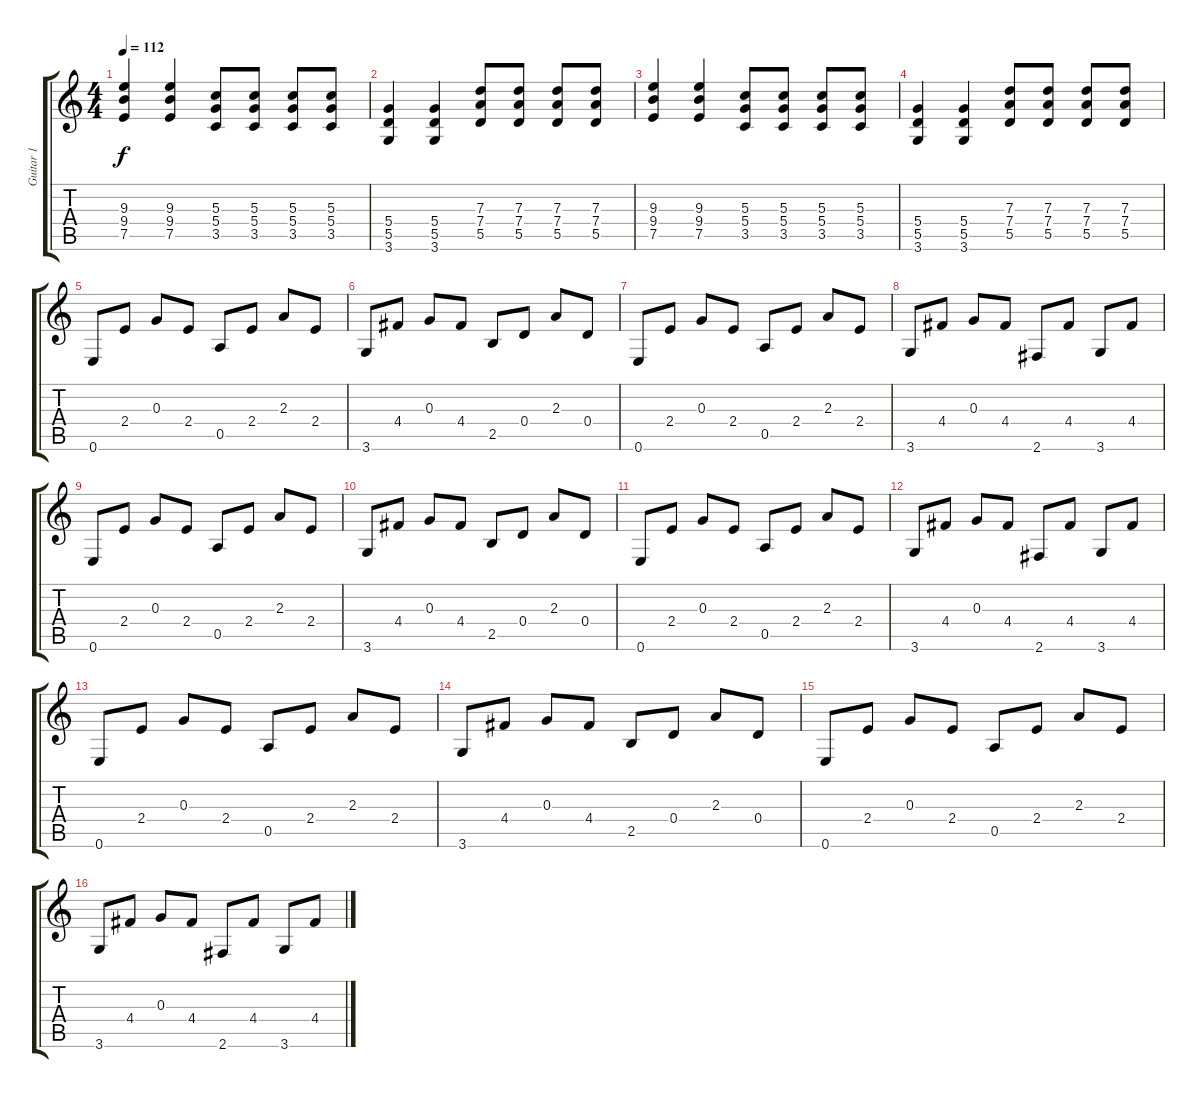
\track ("Guitar 1" "Guitar 1") {instrument distortionguitar}
\staff {score tabs}
\tuning (E4 B3 G3 D3 A2 E2) {hide}
\ts (4 4)
\tempo 112
\clef g2
\ks c
(9.3 9.4 7.5).4{dy f} (9.3 9.4 7.5).4 (5.3 5.4 3.5).8 (5.3 5.4 3.5).8 (5.3 5.4 3.5).8 (5.3 5.4 3.5).8 |
(5.4 5.5 3.6).4 (5.4 5.5 3.6).4 (7.3 7.4 5.5).8 (7.3 7.4 5.5).8 (7.3 7.4 5.5).8 (7.3 7.4 5.5).8 |
(9.3 9.4 7.5).4 (9.3 9.4 7.5).4 (5.3 5.4 3.5).8 (5.3 5.4 3.5).8 (5.3 5.4 3.5).8 (5.3 5.4 3.5).8 |
(5.4 5.5 3.6).4 (5.4 5.5 3.6).4 (7.3 7.4 5.5).8 (7.3 7.4 5.5).8 (7.3 7.4 5.5).8 (7.3 7.4 5.5).8 |
0.6.8 2.4.8 0.3.8 2.4.8 0.5.8 2.4.8 2.3.8 2.4.8 |
3.6.8 4.4.8 0.3.8 4.4.8 2.5.8 0.4.8 2.3.8 0.4.8 |
0.6.8 2.4.8 0.3.8 2.4.8 0.5.8 2.4.8 2.3.8 2.4.8 |
3.6.8 4.4.8 0.3.8 4.4.8 2.6.8 4.4.8 3.6.8 4.4.8 |
0.6.8 2.4.8 0.3.8 2.4.8 0.5.8 2.4.8 2.3.8 2.4.8 |
3.6.8 4.4.8 0.3.8 4.4.8 2.5.8 0.4.8 2.3.8 0.4.8 |
0.6.8 2.4.8 0.3.8 2.4.8 0.5.8 2.4.8 2.3.8 2.4.8 |
3.6.8 4.4.8 0.3.8 4.4.8 2.6.8 4.4.8 3.6.8 4.4.8 |
0.6.8 2.4.8 0.3.8 2.4.8 0.5.8 2.4.8 2.3.8 2.4.8 |
3.6.8 4.4.8 0.3.8 4.4.8 2.5.8 0.4.8 2.3.8 0.4.8 |
0.6.8 2.4.8 0.3.8 2.4.8 0.5.8 2.4.8 2.3.8 2.4.8 |
3.6.8 4.4.8 0.3.8 4.4.8 2.6.8 4.4.8 3.6.8 4.4.8
